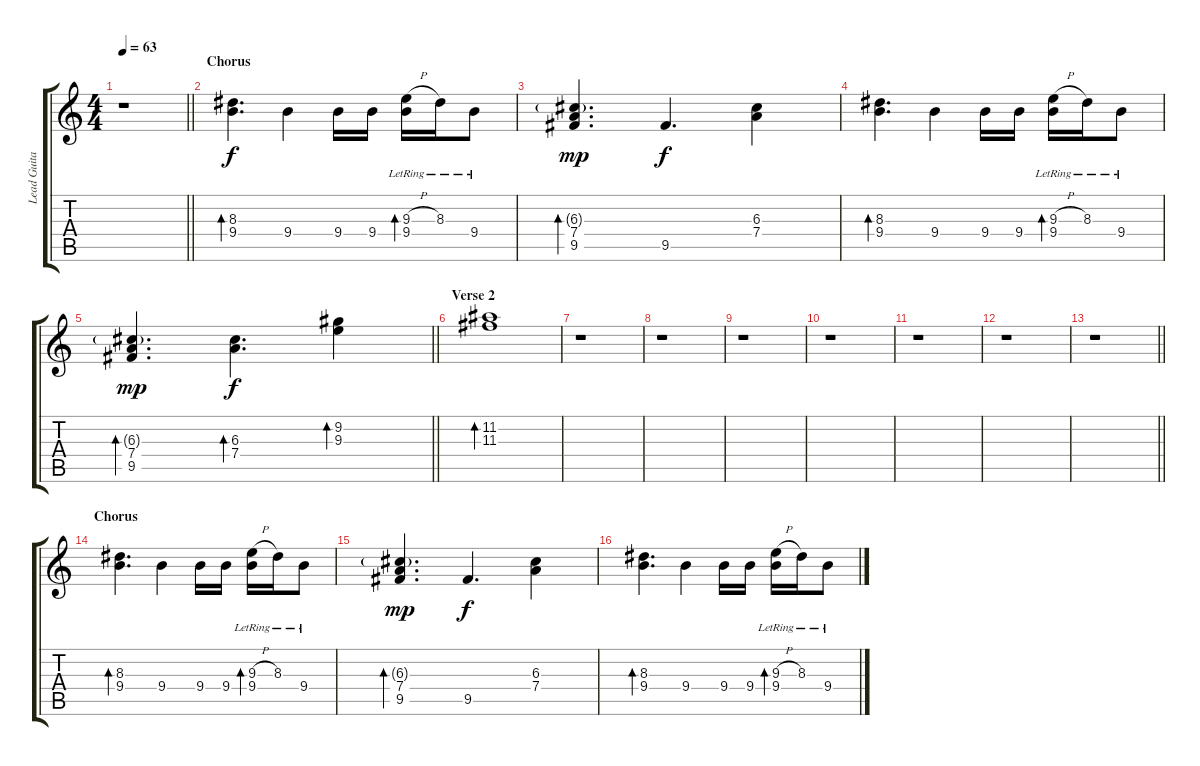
\track ("Lead Guitar 2" "Lead Guita") {instrument electricguitarjazz}
\staff {score tabs}
\tuning (E4 B3 G3 D3 A2 E2) {hide}
\ts (4 4)
\tempo 63
\clef g2
\barLineRight lightlight
\ks c
r.1{dy f} |
\section ("" "Chorus")
(8.3 9.4).4{d bd 240} 9.4.4 9.4.16 9.4.16 (9.3{h lr} 9.4{lr}).16{bd 120} 8.3{lr}.16 9.4{lr}.8 |
(6.3{g} 7.4 9.5).4{d bd 240 dy mp} 9.5.4{d dy f} (6.3 7.4).4 |
(8.3 9.4).4{d bd 240} 9.4.4 9.4.16 9.4.16 (9.3{h lr} 9.4{lr}).16{bd 120} 8.3{lr}.16 9.4{lr}.8 |
\barLineRight lightlight
(6.3{g} 7.4 9.5).4{d bd 30 dy mp} (6.3 7.4).4{d bd 30 dy f} (9.2 9.3).4{bd 30} |
\section ("" "Verse 2")
(11.2 11.3).1{bd 240} |
r.1 |
r.1 |
r.1 |
r.1 |
r.1 |
r.1 |
\barLineRight lightlight
r.1 |
\section ("" "Chorus")
(8.3 9.4).4{d bd 240} 9.4.4 9.4.16 9.4.16 (9.3{h lr} 9.4{lr}).16{bd 120} 8.3{lr}.16 9.4{lr}.8 |
(6.3{g} 7.4 9.5).4{d bd 240 dy mp} 9.5.4{d dy f} (6.3 7.4).4 |
(8.3 9.4).4{d bd 240} 9.4.4 9.4.16 9.4.16 (9.3{h lr} 9.4{lr}).16{bd 120} 8.3{lr}.16 9.4{lr}.8
